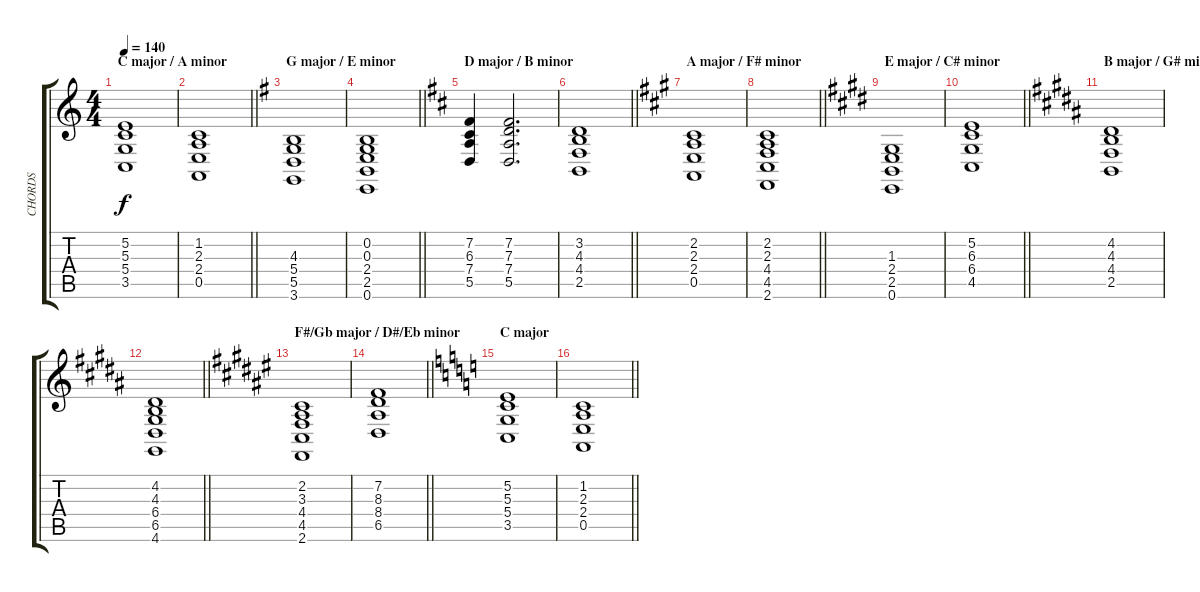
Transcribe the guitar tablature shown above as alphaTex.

\track ("CHORDS" "CHORDS") {instrument acousticgrandpiano}
\staff {score tabs}
\tuning (E4 B3 G3 D3 A2 E2) {hide}
\ts (4 4)
\section ("" "C major / A minor")
\tempo 140
\clef g2
\ks c
(5.2 5.3 5.4 3.5).1{dy f instrument acousticgrandpiano} |
\barLineRight lightlight
(1.2 2.3 2.4 0.5).1 |
\section ("" "G major / E minor")
\ks g
(4.3 5.4 5.5 3.6).1 |
\barLineRight lightlight
(0.2 0.3 2.4 2.5 0.6).1 |
\section ("" "D major / B minor")
\ks d
(7.2 6.3 7.4 5.5).4 (7.2 7.3 7.4 5.5).2{d} |
\barLineRight lightlight
(3.2 4.3 4.4 2.5).1 |
\section ("" "A major / F# minor")
\ks a
(2.2 2.3 2.4 0.5).1 |
\barLineRight lightlight
(2.2 2.3 4.4 4.5 2.6).1 |
\section ("" "E major / C# minor")
\ks e
(1.3 2.4 2.5 0.6).1 |
\barLineRight lightlight
(5.2 6.3 6.4 4.5).1 |
\section ("" "B major / G# minor")
\ks b
(4.2 4.3 4.4 2.5).1 |
\barLineRight lightlight
(4.2 4.3 6.4 6.5 4.6).1 |
\section ("" "F#/Gb major / D#/Eb minor")
\ks f#
(2.2 3.3 4.4 4.5 2.6).1 |
\barLineRight lightlight
(7.2 8.3 8.4 6.5).1 |
\section ("" "C major")
\ks c
(5.2 5.3 5.4 3.5).1 |
\barLineRight lightlight
(1.2 2.3 2.4 0.5).1
